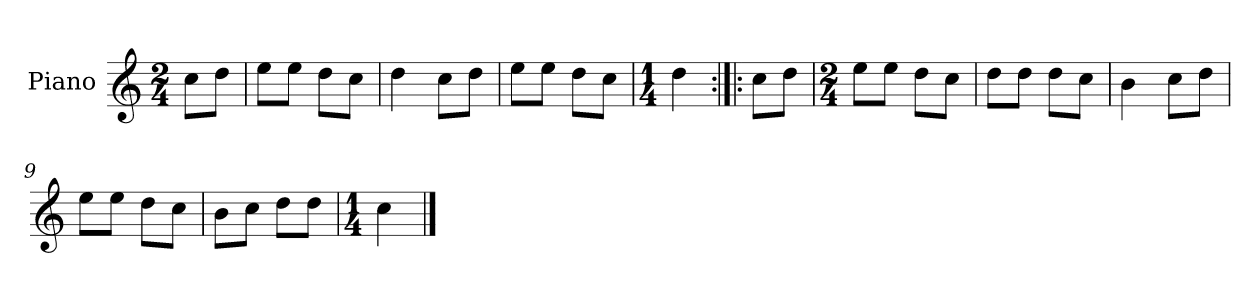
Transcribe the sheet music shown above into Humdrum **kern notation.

**kern
*part1
*staff1
*I"Piano
*I'Pno.
*clefG2
*k[]
*M2/4
=
8cc\L
8dd\J
=1
8ee\L
8ee\J
8dd\L
8cc\J
=2
4dd\
8cc\L
8dd\J
=3
8ee\L
8ee\J
8dd\L
8cc\J
=4
*M1/4
4dd\
=5:|!|:
8cc\L
8dd\J
=6
*M2/4
8ee\L
8ee\J
8dd\L
8cc\J
=7
8dd\L
8dd\J
8dd\L
8cc\J
=8
4b\
8cc\L
8dd\J
=9
8ee\L
8ee\J
8dd\L
8cc\J
=10
8b\L
8cc\J
8dd\L
8dd\J
=11
*M1/4
4cc\
==
*-
